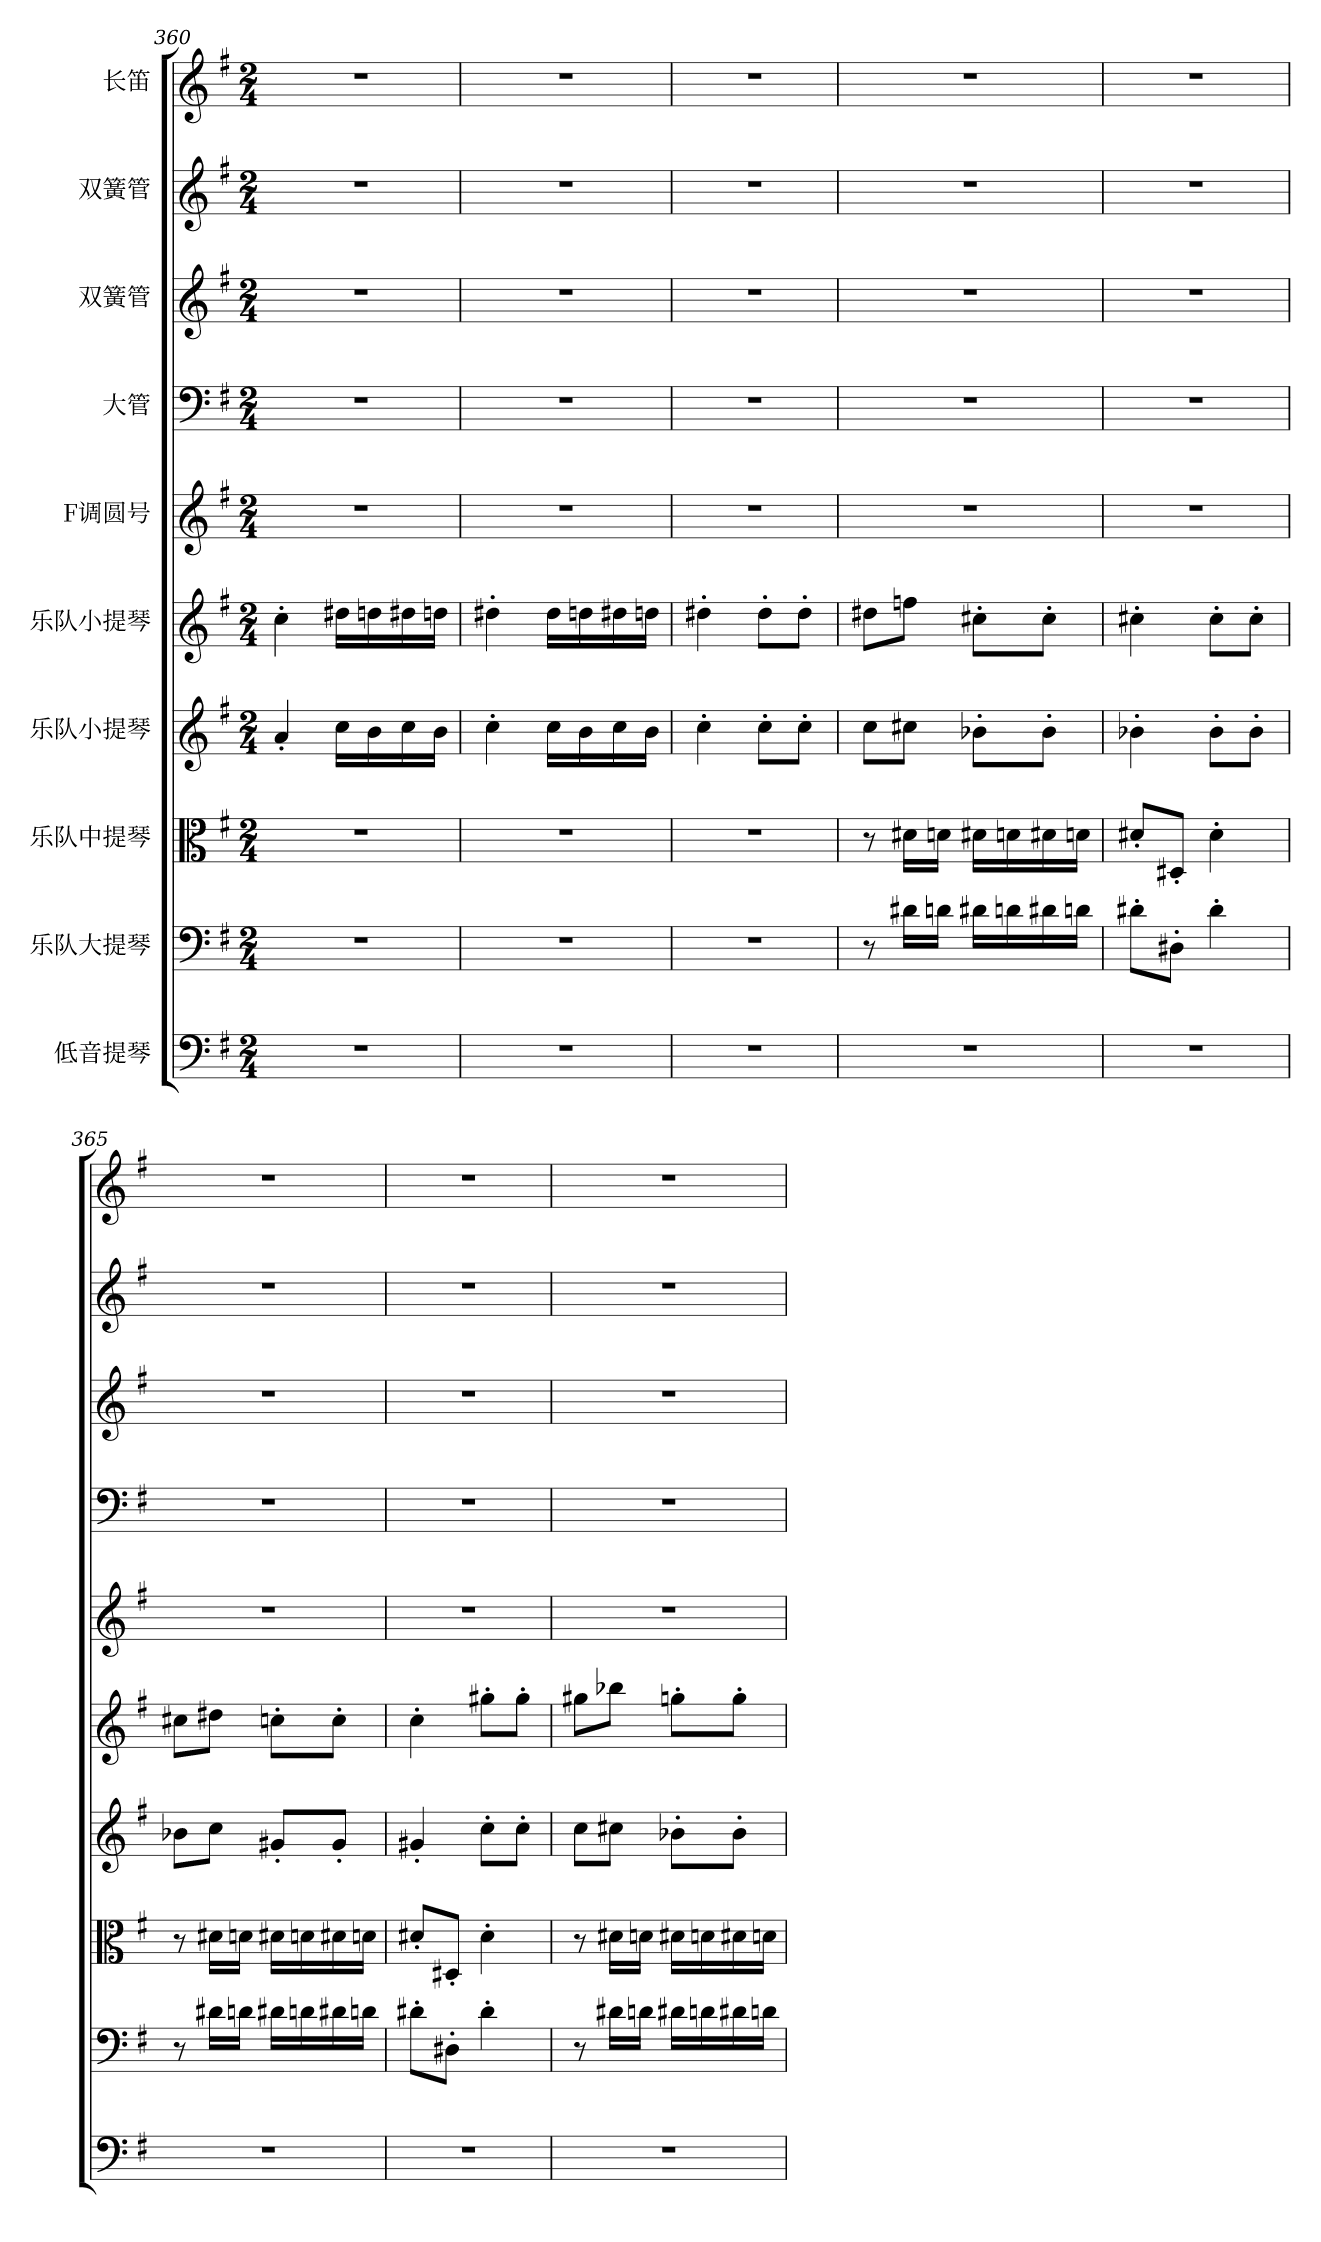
**kern	**kern	**kern	**kern	**kern	**kern	**kern	**kern	**kern	**kern
*part10	*part9	*part8	*part7	*part6	*part5	*part4	*part3	*part2	*part1
*staff10	*staff9	*staff8	*staff7	*staff6	*staff5	*staff4	*staff3	*staff2	*staff1
*I"低音提琴	*I"乐队大提琴	*I"乐队中提琴	*I"乐队小提琴	*I"乐队小提琴	*I"F调圆号	*I"大管	*I"双簧管	*I"双簧管	*I"长笛
*clefF4	*clefF4	*clefC3	*clefG2	*clefG2	*clefG2	*clefF4	*clefG2	*clefG2	*clefG2
*ITrd7c12	*	*	*	*	*ITrd4c7	*	*	*	*
*k[f#]	*k[f#]	*k[f#]	*k[f#]	*k[f#]	*k[]	*k[f#]	*k[f#]	*k[f#]	*k[f#]
*M2/4	*M2/4	*M2/4	*M2/4	*M2/4	*M2/4	*M2/4	*M2/4	*M2/4	*M2/4
=360	=360	=360	=360	=360	=360	=360	=360	=360	=360
2r	2r	2r	4a'/	4cc'\	2r	2r	2r	2r	2r
.	.	.	16cc\LL	16dd#X\LL	.	.	.	.	.
.	.	.	16b\	16ddn\	.	.	.	.	.
.	.	.	16cc\	16dd#X\	.	.	.	.	.
.	.	.	16b\JJ	16ddn\JJ	.	.	.	.	.
=361	=361	=361	=361	=361	=361	=361	=361	=361	=361
2r	2r	2r	4cc'\	4dd#X'\	2r	2r	2r	2r	2r
.	.	.	16cc\LL	16dd#\LL	.	.	.	.	.
.	.	.	16b\	16ddn\	.	.	.	.	.
.	.	.	16cc\	16dd#X\	.	.	.	.	.
.	.	.	16b\JJ	16ddn\JJ	.	.	.	.	.
=362	=362	=362	=362	=362	=362	=362	=362	=362	=362
2r	2r	2r	4cc'\	4dd#X'\	2r	2r	2r	2r	2r
.	.	.	8cc'\L	8dd#'\L	.	.	.	.	.
.	.	.	8cc'\J	8dd#'\J	.	.	.	.	.
!!LO:PB:g=z
=363	=363	=363	=363	=363	=363	=363	=363	=363	=363
2r	8r	8r	8cc\L	8dd#X\L	2r	2r	2r	2r	2r
.	16d#X\LL	16d#X\LL	8cc#X\J	8ffn\J	.	.	.	.	.
.	16dn\JJ	16dn\JJ	.	.	.	.	.	.	.
.	16d#X\LL	16d#X\LL	8b-X'\L	8cc#X'\L	.	.	.	.	.
.	16dn\	16dn\	.	.	.	.	.	.	.
.	16d#X\	16d#X\	8b-'\J	8cc#'\J	.	.	.	.	.
.	16dn\JJ	16dn\JJ	.	.	.	.	.	.	.
=364	=364	=364	=364	=364	=364	=364	=364	=364	=364
2r	8d#X'\L	8d#X'/L	4b-X'\	4cc#X'\	2r	2r	2r	2r	2r
.	8D#X'\J	8D#X'/J	.	.	.	.	.	.	.
.	4d#'\	4d#'\	8b-'\L	8cc#'\L	.	.	.	.	.
.	.	.	8b-'\J	8cc#'\J	.	.	.	.	.
=365	=365	=365	=365	=365	=365	=365	=365	=365	=365
2r	8r	8r	8b-X\L	8cc#X\L	2r	2r	2r	2r	2r
.	16d#X\LL	16d#X\LL	8cc\J	8dd#X\J	.	.	.	.	.
.	16dn\JJ	16dn\JJ	.	.	.	.	.	.	.
.	16d#X\LL	16d#X\LL	8g#X'/L	8ccn'\L	.	.	.	.	.
.	16dn\	16dn\	.	.	.	.	.	.	.
.	16d#X\	16d#X\	8g#'/J	8cc'\J	.	.	.	.	.
.	16dn\JJ	16dn\JJ	.	.	.	.	.	.	.
=366	=366	=366	=366	=366	=366	=366	=366	=366	=366
2r	8d#X'\L	8d#X'/L	4g#X'/	4cc'\	2r	2r	2r	2r	2r
.	8D#X'\J	8D#X'/J	.	.	.	.	.	.	.
.	4d#'\	4d#'\	8cc'\L	8gg#X'\L	.	.	.	.	.
.	.	.	8cc'\J	8gg#'\J	.	.	.	.	.
!!LO:PB:g=z
=367	=367	=367	=367	=367	=367	=367	=367	=367	=367
2r	8r	8r	8cc\L	8gg#X\L	2r	2r	2r	2r	2r
.	16d#X\LL	16d#X\LL	8cc#X\J	8bb-X\J	.	.	.	.	.
.	16dn\JJ	16dn\JJ	.	.	.	.	.	.	.
.	16d#X\LL	16d#X\LL	8b-X'\L	8ggn'\L	.	.	.	.	.
.	16dn\	16dn\	.	.	.	.	.	.	.
.	16d#X\	16d#X\	8b-'\J	8gg'\J	.	.	.	.	.
.	16dn\JJ	16dn\JJ	.	.	.	.	.	.	.
=	=	=	=	=	=	=	=	=	=
*-	*-	*-	*-	*-	*-	*-	*-	*-	*-
